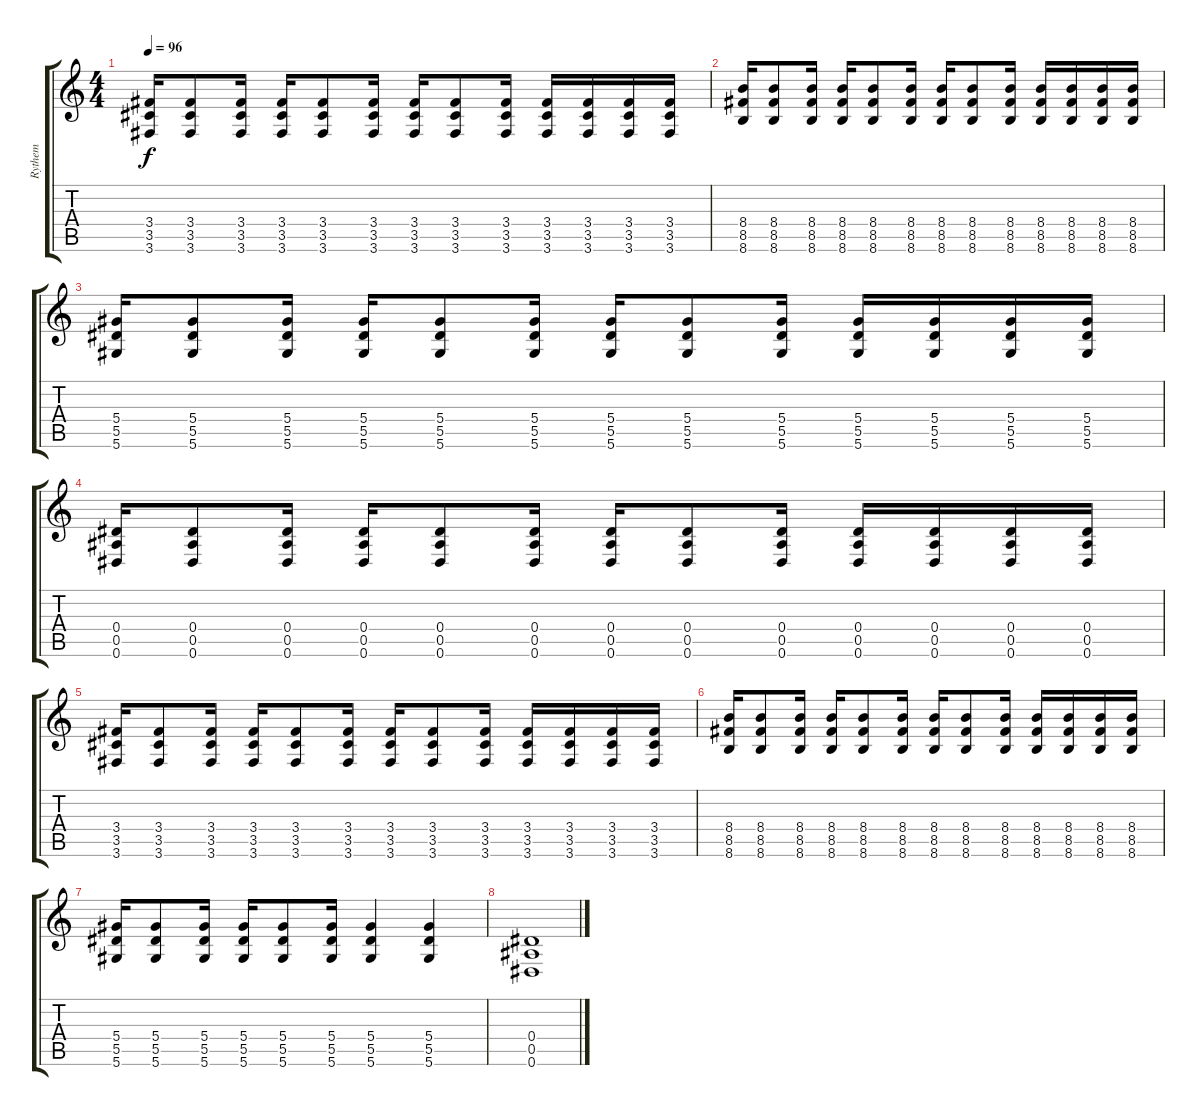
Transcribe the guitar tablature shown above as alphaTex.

\track ("Rythem " "Rythem ") {instrument distortionguitar}
\staff {score tabs}
\tuning (F4 C4 Ab3 Eb3 Bb2 Eb2) {hide}
\ts (4 4)
\tempo 96
\clef g2
\ks c
(3.4 3.5 3.6).16{dy f} (3.4 3.5 3.6).8 (3.4 3.5 3.6).16 (3.4 3.5 3.6).16 (3.4 3.5 3.6).8 (3.4 3.5 3.6).16 (3.4 3.5 3.6).16 (3.4 3.5 3.6).8 (3.4 3.5 3.6).16 (3.4 3.5 3.6).16 (3.4 3.5 3.6).16 (3.4 3.5 3.6).16 (3.4 3.5 3.6).16 |
(8.4 8.5 8.6).16 (8.4 8.5 8.6).8 (8.4 8.5 8.6).16 (8.4 8.5 8.6).16 (8.4 8.5 8.6).8 (8.4 8.5 8.6).16 (8.4 8.5 8.6).16 (8.4 8.5 8.6).8 (8.4 8.5 8.6).16 (8.4 8.5 8.6).16 (8.4 8.5 8.6).16 (8.4 8.5 8.6).16 (8.4 8.5 8.6).16 |
(5.4 5.5 5.6).16 (5.4 5.5 5.6).8 (5.4 5.5 5.6).16 (5.4 5.5 5.6).16 (5.4 5.5 5.6).8 (5.4 5.5 5.6).16 (5.4 5.5 5.6).16 (5.4 5.5 5.6).8 (5.4 5.5 5.6).16 (5.4 5.5 5.6).16 (5.4 5.5 5.6).16 (5.4 5.5 5.6).16 (5.4 5.5 5.6).16 |
(0.4 0.5 0.6).16 (0.4 0.5 0.6).8 (0.4 0.5 0.6).16 (0.4 0.5 0.6).16 (0.4 0.5 0.6).8 (0.4 0.5 0.6).16 (0.4 0.5 0.6).16 (0.4 0.5 0.6).8 (0.4 0.5 0.6).16 (0.4 0.5 0.6).16 (0.4 0.5 0.6).16 (0.4 0.5 0.6).16 (0.4 0.5 0.6).16 |
(3.4 3.5 3.6).16 (3.4 3.5 3.6).8 (3.4 3.5 3.6).16 (3.4 3.5 3.6).16 (3.4 3.5 3.6).8 (3.4 3.5 3.6).16 (3.4 3.5 3.6).16 (3.4 3.5 3.6).8 (3.4 3.5 3.6).16 (3.4 3.5 3.6).16 (3.4 3.5 3.6).16 (3.4 3.5 3.6).16 (3.4 3.5 3.6).16 |
(8.4 8.5 8.6).16 (8.4 8.5 8.6).8 (8.4 8.5 8.6).16 (8.4 8.5 8.6).16 (8.4 8.5 8.6).8 (8.4 8.5 8.6).16 (8.4 8.5 8.6).16 (8.4 8.5 8.6).8 (8.4 8.5 8.6).16 (8.4 8.5 8.6).16 (8.4 8.5 8.6).16 (8.4 8.5 8.6).16 (8.4 8.5 8.6).16 |
(5.4 5.5 5.6).16 (5.4 5.5 5.6).8 (5.4 5.5 5.6).16 (5.4 5.5 5.6).16 (5.4 5.5 5.6).8 (5.4 5.5 5.6).16 (5.4 5.5 5.6).4 (5.4 5.5 5.6).4 |
(0.4 0.5 0.6).1
